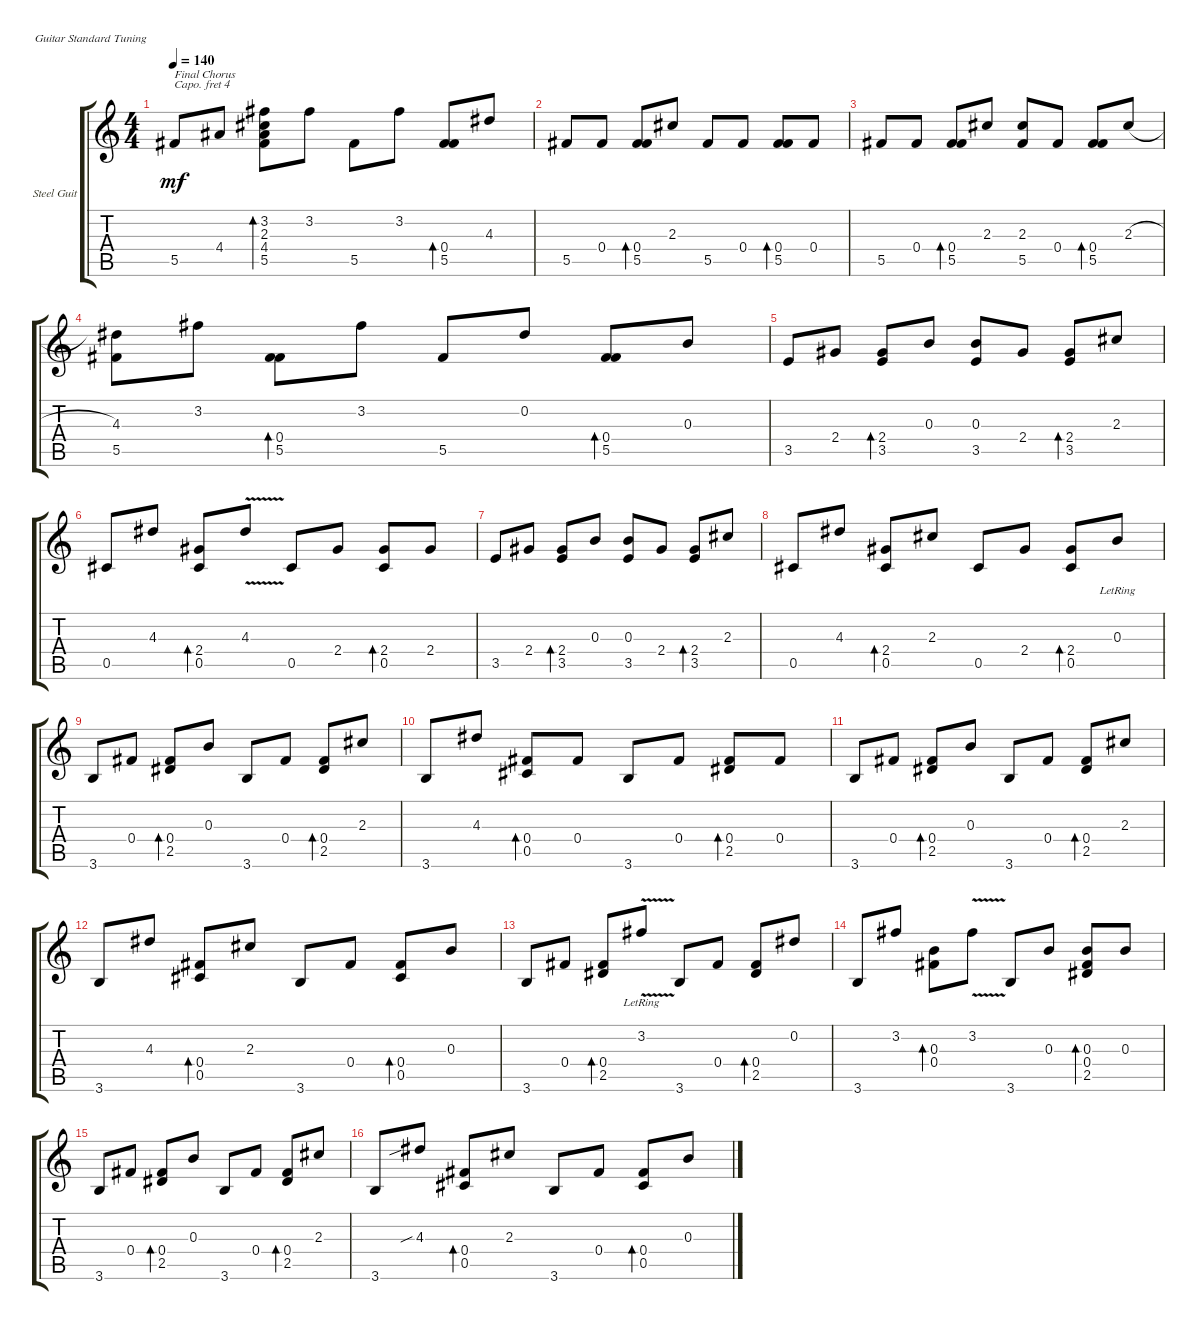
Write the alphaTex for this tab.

\defaultSystemsLayout 4
\bracketExtendMode groupsimilarinstruments
\firstSystemTrackNameOrientation horizontal
\otherSystemsTrackNameOrientation horizontal
\track ("Steel Guitar" "Steel Guit") {instrument acousticguitarsteel}
\staff {score tabs}
\capo 4
\tuning (E4 B3 G3 D3 A2 E2)
\ts (4 4)
\tempo 140
\clef g2
\ks c
5.5.8{txt "Final Chorus" dy mf} 4.4.8 (4.4 5.5 2.3 3.2).8{bd 240} 3.2.8 5.5.8 3.2.8 (0.4 5.5).8{bd 51} 4.3.8 |
5.5.8 0.4.8 (5.5 0.4).8{bd 51} 2.3.8 5.5.8 0.4.8 (5.5 0.4).8{bd 51} 0.4.8 |
5.5.8 0.4.8 (5.5 0.4).8{bd 51} 2.3.8 (5.5 2.3).8 0.4.8 (5.5 0.4).8{bd 51} 2.3{h}.8 |
(5.5 4.3).8 3.2.8 (5.5 0.4).8{bd 51} 3.2.8 5.5.8 0.2.8 (5.5 0.4).8{bd 51} 0.3.8 |
3.5.8 2.4.8 (3.5 2.4).8{bd 51} 0.3.8 (0.3 3.5).8 2.4.8 (2.4 3.5).8{bd 51} 2.3.8 |
0.5.8 4.3.8 (2.4 0.5).8{bd 51} 4.3{v}.8 0.5.8 2.4.8 (2.4 0.5).8{bd 51} 2.4.8 |
3.5.8 2.4.8 (3.5 2.4).8{bd 51} 0.3.8 (0.3 3.5).8 2.4.8 (2.4 3.5).8{bd 51} 2.3.8 |
0.5.8 4.3.8 (2.4 0.5).8{bd 51} 2.3.8 0.5.8 2.4.8 (2.4 0.5).8{bd 51} 0.3{lr}.8 |
3.6.8 0.4.8 (0.4 2.5).8{bd 51} 0.3.8 3.6.8 0.4.8 (2.5 0.4).8{bd 51} 2.3.8 |
3.6.8 4.3.8 (0.5 0.4).8{bd 51} 0.4.8 3.6.8 0.4.8 (2.5 0.4).8{bd 51} 0.4.8 |
3.6.8 0.4.8 (0.4 2.5).8{bd 51} 0.3.8 3.6.8 0.4.8 (2.5 0.4).8{bd 51} 2.3.8 |
3.6.8 4.3.8 (0.5 0.4).8{bd 51} 2.3.8 3.6.8 0.4.8 (0.4 0.5).8{bd 51} 0.3.8 |
3.6.8 0.4.8 (2.5 0.4).8{bd 75} 3.2{v lr}.8 3.6.8 0.4.8 (2.5 0.4).8{bd 74} 0.2.8 |
3.6.8 3.2.8 (0.4 0.3).8{bd 73} 3.2{v}.8 3.6.8 0.3.8 (2.5 0.4 0.3).8{bd 72} 0.3.8 |
3.6.8 0.4.8 (0.4 2.5).8{bd 51} 0.3.8 3.6.8 0.4.8 (2.5 0.4).8{bd 51} 2.3.8 |
3.6.8 4.3{sib}.8 (0.5 0.4).8{bd 51} 2.3.8 3.6.8 0.4.8 (0.4 0.5).8{bd 51} 0.3.8
